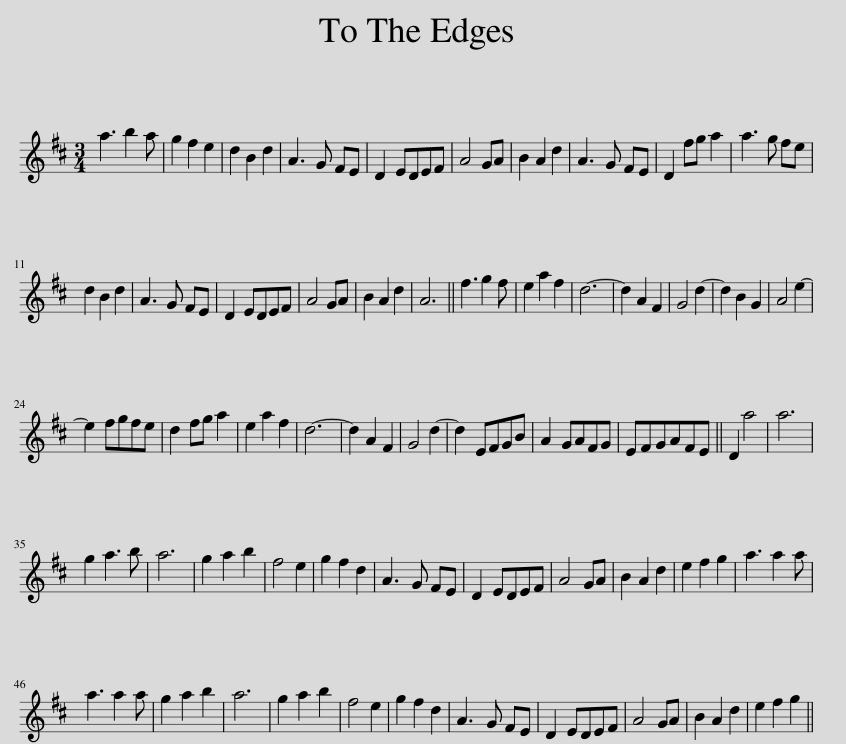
X:1
L:1/8
M:3/4
I:linebreak $
K:D
V:1 treble
V:1
 a3 b2 a | g2 f2 e2 | d2 B2 d2 | A3 G FE | D2 EDEF | %5
 A4 GA | B2 A2 d2 | A3 G FE | D2 fg a2 | a3 g fe |$ %10
 d2 B2 d2 | A3 G FE | D2 EDEF | A4 GA | B2 A2 d2 | %15
 A6 || f3 g2 f | e2 a2 f2 | d6- | d2 A2 F2 | %20
 G4 d2- | d2 B2 G2 | A4 e2- |$ e2 fgfe | d2 fg a2 | %25
 e2 a2 f2 | d6- | d2 A2 F2 | G4 d2- | d2 EFGB | %30
 A2 GAFG | EFGAFE || D2 a4 | a6 |$ g2 a3 b | %35
 a6 | g2 a2 b2 | f4 e2 | g2 f2 d2 | A3 G FE | %40
 D2 EDEF | A4 GA | B2 A2 d2 | e2 f2 g2 | a3 a2 a |$ %45
 a3 a2 a | g2 a2 b2 | a6 | g2 a2 b2 | f4 e2 | %50
 g2 f2 d2 | A3 G FE | D2 EDEF | A4 GA | B2 A2 d2 | %55
 e2 f2 g2 || %56
